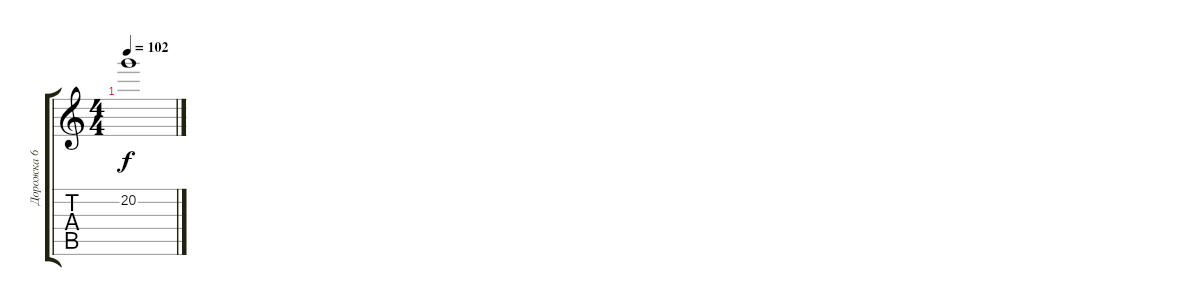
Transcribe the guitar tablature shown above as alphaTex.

\track ("Дорожка 6" "Дорожка 6") {instrument distortionguitar}
\staff {score tabs}
\tuning (E4 B3 G3 D3 A2 E2) {hide}
\ts (4 4)
\tempo 102
\clef g2
\ks c
20.2.1{dy f}
